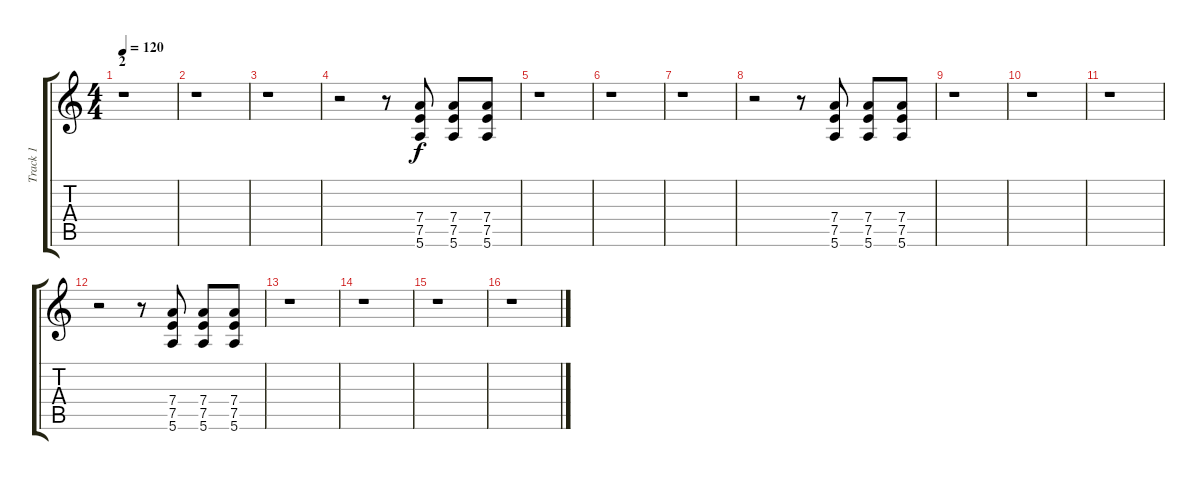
\track ("Track 1" "Track 1") {instrument acousticguitarsteel}
\staff {score tabs}
\tuning (E4 B3 G3 D3 A2 E2) {hide}
\ts (4 4)
\section ("" "2")
\tempo 120
\clef g2
\ks c
r.1{dy f} |
r.1 |
r.1 |
r.2 r.8 (7.4 7.5 5.6).8 (7.4 7.5 5.6).8 (7.4 7.5 5.6).8 |
r.1 |
r.1 |
r.1 |
r.2 r.8 (7.4 7.5 5.6).8 (7.4 7.5 5.6).8 (7.4 7.5 5.6).8 |
r.1 |
r.1 |
r.1 |
r.2 r.8 (7.4 7.5 5.6).8 (7.4 7.5 5.6).8 (7.4 7.5 5.6).8 |
r.1 |
r.1 |
r.1 |
r.1
